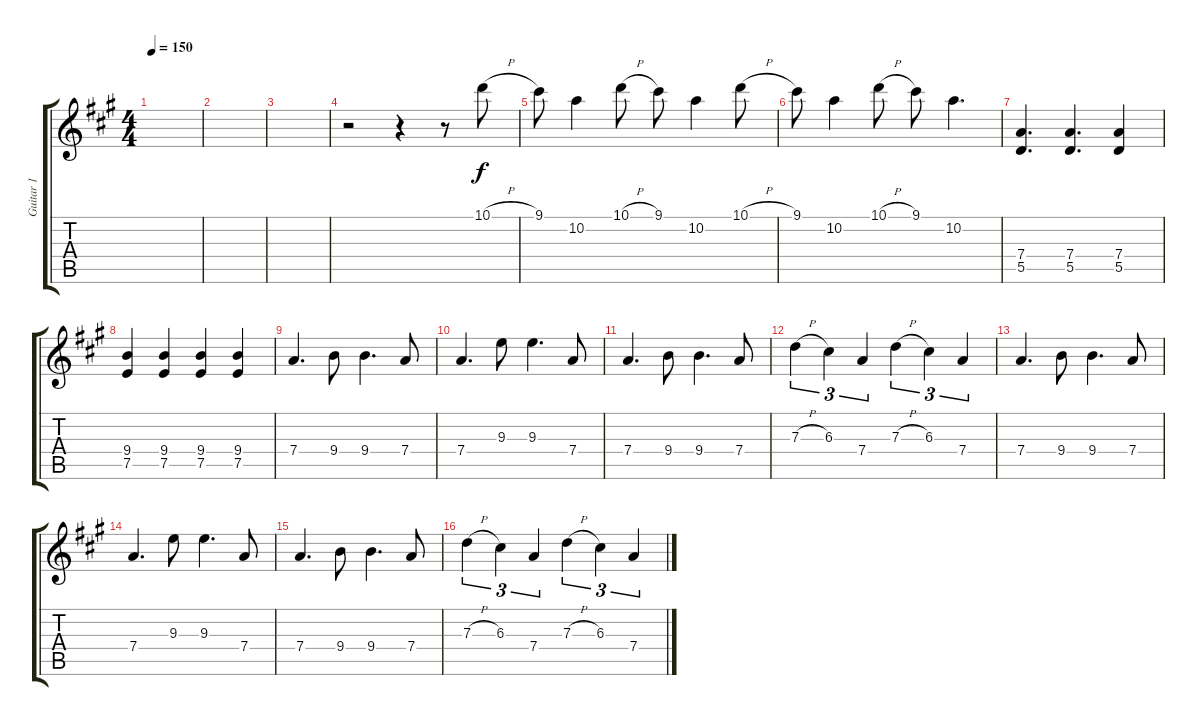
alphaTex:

\track ("Guitar 1" "Guitar 1") {instrument acousticguitarsteel}
\staff {score tabs}
\tuning (E4 B3 G3 D3 A2 E2) {hide}
\ts (4 4)
\tempo 150
\clef g2
\ks a
|
|
|
r.2 r.4 r.8 10.1{h}.8 |
9.1.8 10.2.4 10.1{h}.8 9.1.8 10.2.4 10.1{h}.8 |
9.1.8 10.2.4 10.1{h}.8 9.1.8 10.2.4{d} |
(7.4 5.5).4{d} (7.4 5.5).4{d} (7.4 5.5).4 |
(9.4 7.5).4 (9.4 7.5).4 (9.4 7.5).4 (9.4 7.5).4 |
7.4.4{d} 9.4.8 9.4.4{d} 7.4.8 |
7.4.4{d} 9.3.8 9.3.4{d} 7.4.8 |
7.4.4{d} 9.4.8 9.4.4{d} 7.4.8 |
7.3{h}.4{tu (3 2)} 6.3.4{tu (3 2)} 7.4.4{tu (3 2)} 7.3{h}.4{tu (3 2)} 6.3.4{tu (3 2)} 7.4.4{tu (3 2)} |
7.4.4{d} 9.4.8 9.4.4{d} 7.4.8 |
7.4.4{d} 9.3.8 9.3.4{d} 7.4.8 |
7.4.4{d} 9.4.8 9.4.4{d} 7.4.8 |
7.3{h}.4{tu (3 2)} 6.3.4{tu (3 2)} 7.4.4{tu (3 2)} 7.3{h}.4{tu (3 2)} 6.3.4{tu (3 2)} 7.4.4{tu (3 2)}
